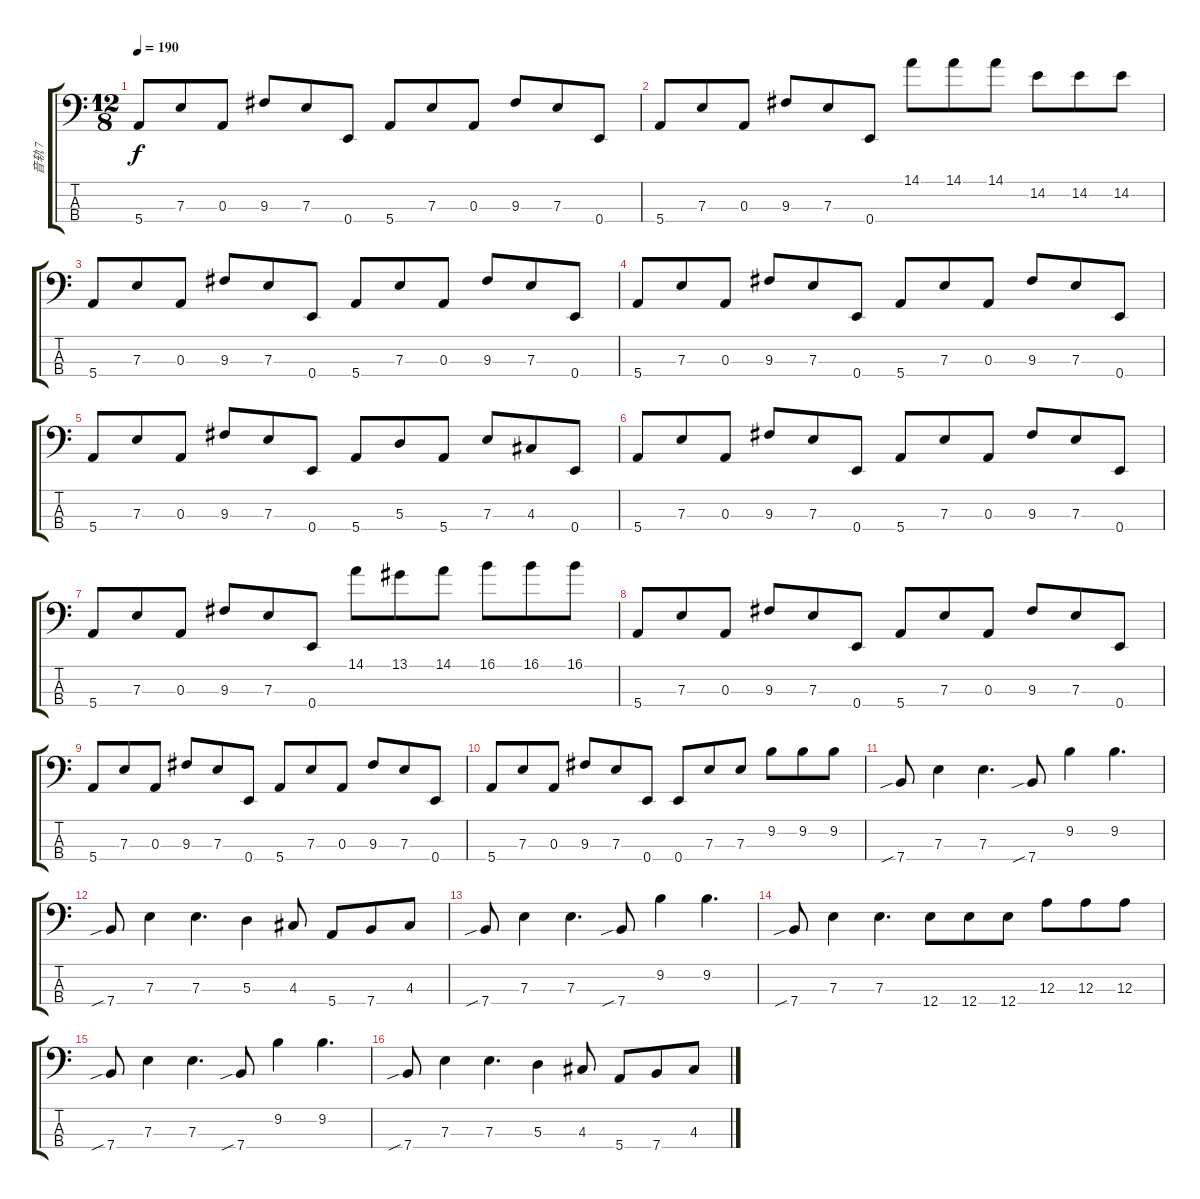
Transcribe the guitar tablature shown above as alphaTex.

\track ("音轨 7" "音轨 7") {instrument electricbassfinger}
\staff {score tabs}
\tuning (G2 D2 A1 E1) {hide}
\ts (12 8)
\tempo 190
\clef f4
\ks c
5.4.8{dy f} 7.3.8 0.3.8 9.3.8 7.3.8 0.4.8 5.4.8 7.3.8 0.3.8 9.3.8 7.3.8 0.4.8 |
5.4.8 7.3.8 0.3.8 9.3.8 7.3.8 0.4.8 14.1.8 14.1.8 14.1.8 14.2.8 14.2.8 14.2.8 |
5.4.8 7.3.8 0.3.8 9.3.8 7.3.8 0.4.8 5.4.8 7.3.8 0.3.8 9.3.8 7.3.8 0.4.8 |
5.4.8 7.3.8 0.3.8 9.3.8 7.3.8 0.4.8 5.4.8 7.3.8 0.3.8 9.3.8 7.3.8 0.4.8 |
5.4.8 7.3.8 0.3.8 9.3.8 7.3.8 0.4.8 5.4.8 5.3.8 5.4.8 7.3.8 4.3.8 0.4.8 |
5.4.8 7.3.8 0.3.8 9.3.8 7.3.8 0.4.8 5.4.8 7.3.8 0.3.8 9.3.8 7.3.8 0.4.8 |
5.4.8 7.3.8 0.3.8 9.3.8 7.3.8 0.4.8 14.1.8 13.1.8 14.1.8 16.1.8 16.1.8 16.1.8 |
5.4.8 7.3.8 0.3.8 9.3.8 7.3.8 0.4.8 5.4.8 7.3.8 0.3.8 9.3.8 7.3.8 0.4.8 |
5.4.8 7.3.8 0.3.8 9.3.8 7.3.8 0.4.8 5.4.8 7.3.8 0.3.8 9.3.8 7.3.8 0.4.8 |
5.4.8 7.3.8 0.3.8 9.3.8 7.3.8 0.4.8 0.4.8 7.3.8 7.3.8 9.2.8 9.2.8 9.2.8 |
7.4{sib}.8 7.3.4 7.3.4{d} 7.4{sib}.8 9.2.4 9.2.4{d} |
7.4{sib}.8 7.3.4 7.3.4{d} 5.3.4 4.3.8 5.4.8 7.4.8 4.3.8 |
7.4{sib}.8 7.3.4 7.3.4{d} 7.4{sib}.8 9.2.4 9.2.4{d} |
7.4{sib}.8 7.3.4 7.3.4{d} 12.4.8 12.4.8 12.4.8 12.3.8 12.3.8 12.3.8 |
7.4{sib}.8 7.3.4 7.3.4{d} 7.4{sib}.8 9.2.4 9.2.4{d} |
7.4{sib}.8 7.3.4 7.3.4{d} 5.3.4 4.3.8 5.4.8 7.4.8 4.3.8
